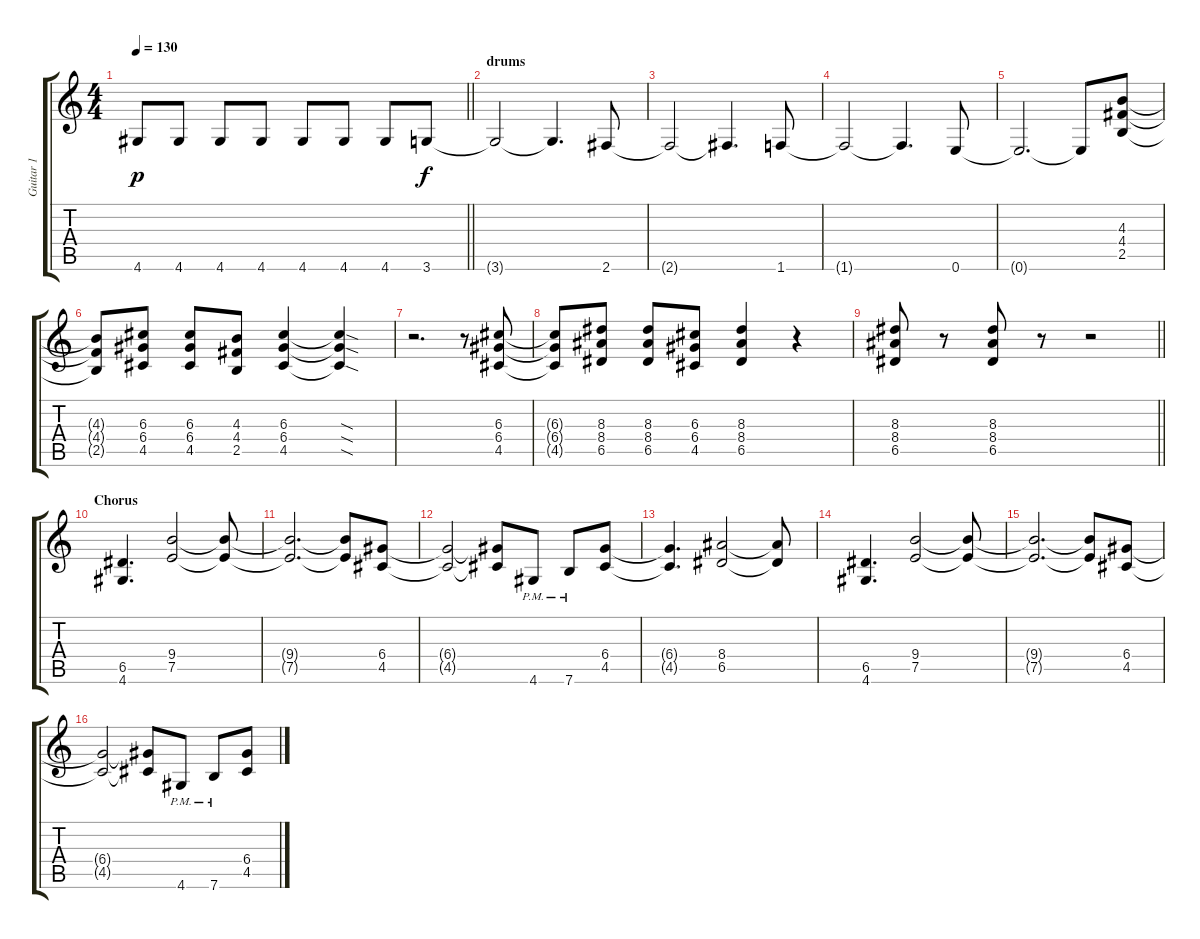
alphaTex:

\track ("Guitar 1" "Guitar 1") {instrument overdrivenguitar}
\staff {score tabs}
\tuning (E4 B3 G3 D3 A2 E2) {hide}
\ts (4 4)
\tempo 130
\clef g2
\barLineRight lightlight
\ks c
4.6.8{dy p} 4.6.8 4.6.8 4.6.8 4.6.8 4.6.8 4.6.8 3.6.8{dy f instrument overdrivenguitar} |
\section ("" "drums")
3.6{t}.2 3.6{t}.4{d} 2.6.8 |
2.6{t}.2 2.6{t}.4{d} 1.6.8 |
1.6{t}.2 1.6{t}.4{d} 0.6.8 |
0.6{t}.2{d} 0.6{t}.8 (4.3 4.4 2.5).8 |
(4.3{t} 4.4{t} 2.5{t}).8 (6.3 6.4 4.5).8 (6.3 6.4 4.5).8 (4.3 4.4 2.5).8 (6.3 6.4 4.5).4 (6.3{sod t} 6.4{sod t} 4.5{sod t}).4 |
r.2{d} r.8 (6.3 6.4 4.5).8 |
(6.3{t} 6.4{t} 4.5{t}).8 (8.3 8.4 6.5).8 (8.3 8.4 6.5).8 (6.3 6.4 4.5).8 (8.3 8.4 6.5).4 r.4 |
\barLineRight lightlight
(8.3 8.4 6.5).8 r.8 (8.3 8.4 6.5).8 r.8 r.2 |
\section ("" "Chorus")
(6.5 4.6).4{d} (9.4 7.5).2 (9.4{t} 7.5{t}).8 |
(9.4{t} 7.5{t}).2{d} (9.4{t} 7.5{t}).8 (6.4 4.5).8 |
(6.4{t} 4.5{t}).2 (6.4{t} 4.5{t}).8 4.6{pm}.8 7.6{pm}.8 (6.4 4.5).8 |
(6.4{t} 4.5{t}).4{d} (8.4 6.5).2 (8.4{t} 6.5{t}).8 |
(6.5 4.6).4{d} (9.4 7.5).2 (9.4{t} 7.5{t}).8 |
(9.4{t} 7.5{t}).2{d} (9.4{t} 7.5{t}).8 (6.4 4.5).8 |
(6.4{t} 4.5{t}).2 (6.4{t} 4.5{t}).8 4.6{pm}.8 7.6{pm}.8 (6.4 4.5).8
